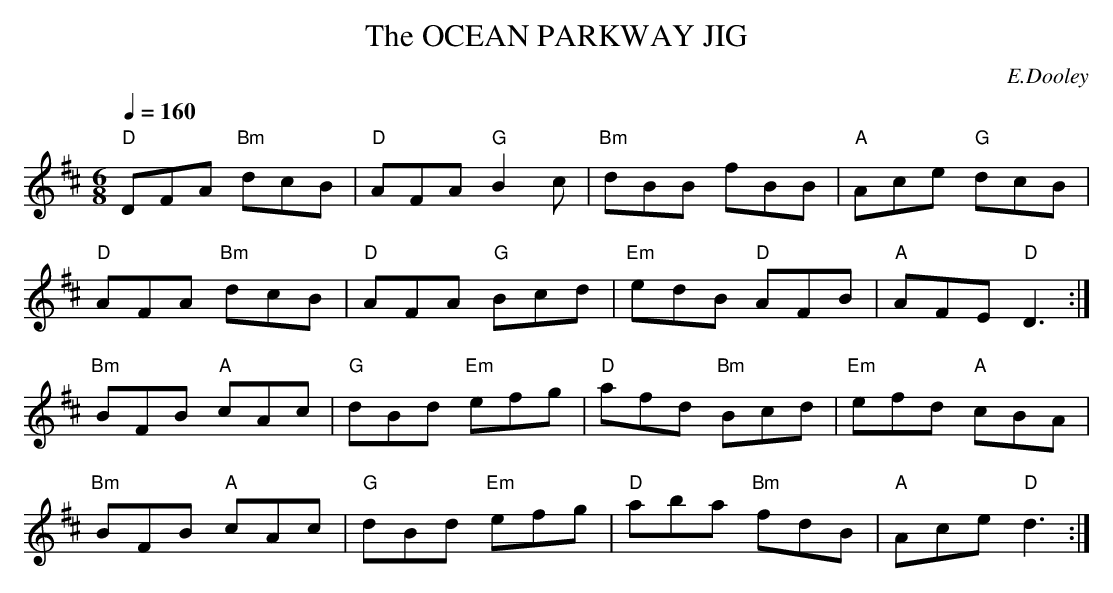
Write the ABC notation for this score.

X:1
T:OCEAN PARKWAY JIG, The
C:E.Dooley
Q:1/4=160
L:1/8
M:6/8
K:D
"D"DFA "Bm"dcB|"D"AFA "G"B2c|"Bm"dBB fBB|"A"Ace "G"dcB|
"D"AFA "Bm"dcB|"D"AFA "G"Bcd|"Em"edB "D"AFB|"A"AFE "D"D3 :|
"Bm"BFB "A"cAc|"G"dBd "Em"efg|"D"afd "Bm"Bcd|"Em"efd "A"cBA|
"Bm"BFB "A"cAc|"G"dBd "Em"efg|"D"aba "Bm"fdB|"A"Ace "D"d3 :|
